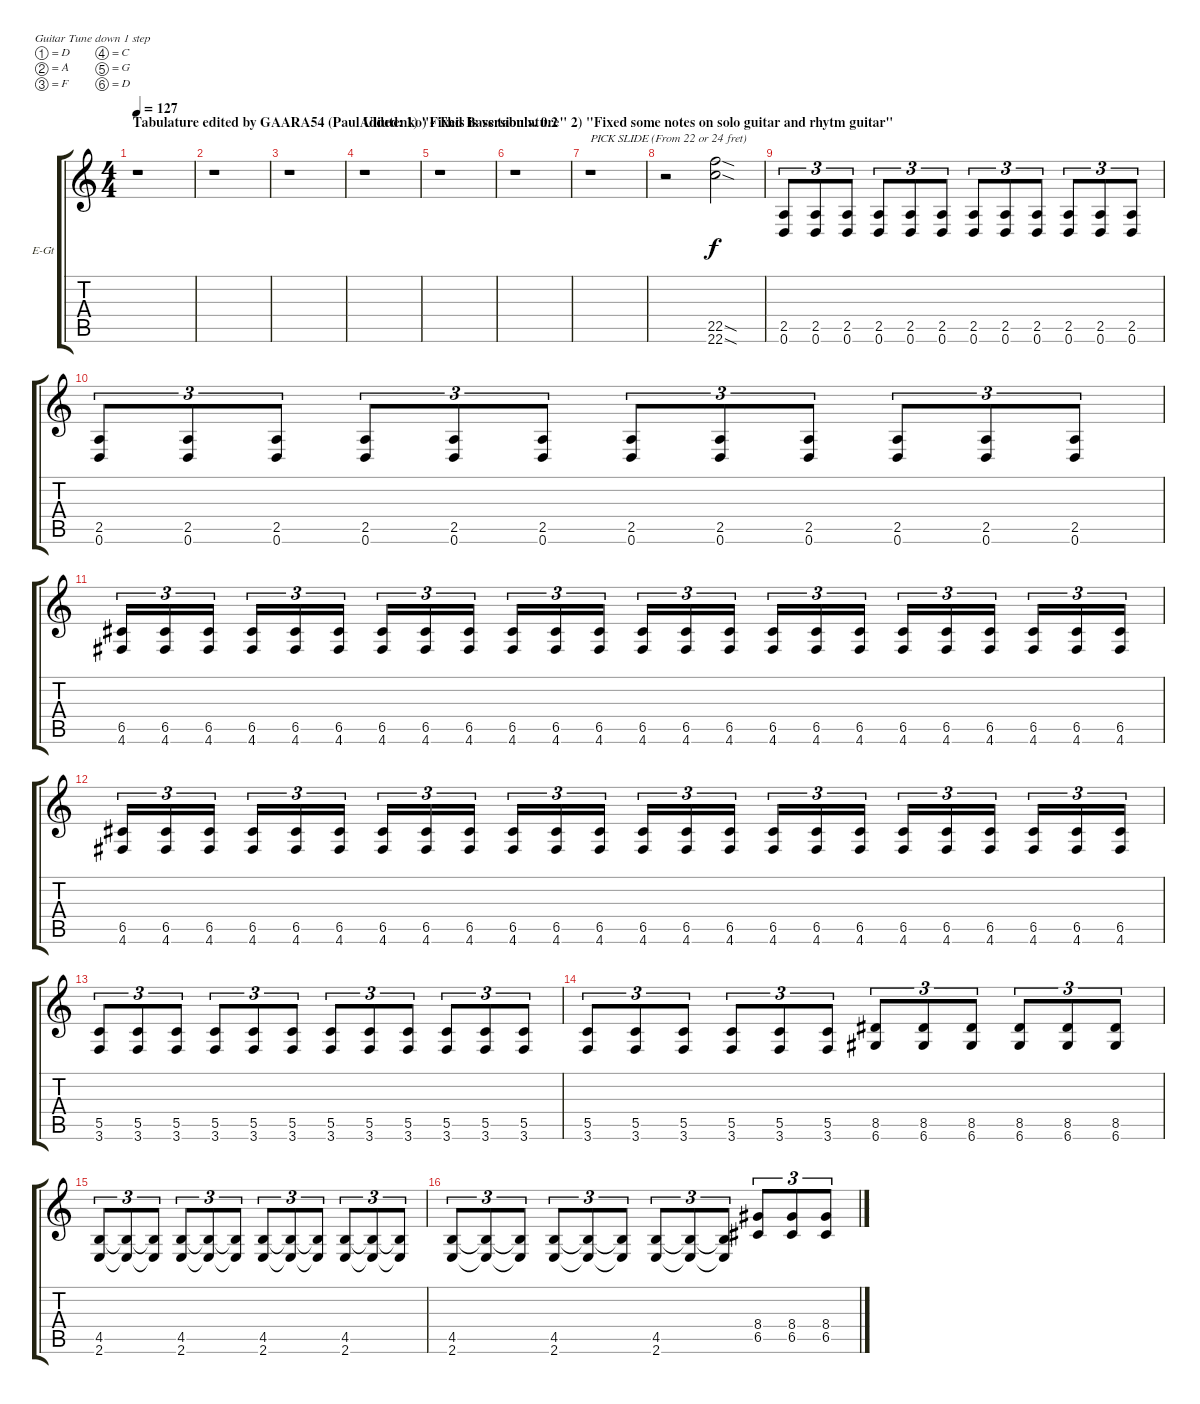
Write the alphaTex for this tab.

\bracketExtendMode groupsimilarinstruments
\firstSystemTrackNameOrientation horizontal
\otherSystemsTrackNameOrientation horizontal
\track ("Solo guitar" "E-Gt") {instrument distortionguitar}
\staff {score tabs}
\tuning (D4 A3 F3 C3 G2 D2)
\ts (4 4)
\section ("" "Tabulature edited by GAARA54 (Paul Uliutenko) - This is version v. 0.2")
\tempo 127
\clef g2
\ks c
r.1{dy f instrument distortionguitar} |
r.1 |
r.1 |
\section ("" "Added: 1) \"Fixed Bass tabulature\" 2) \"Fixed some notes on solo guitar and rhytm guitar\"")
r.1 |
r.1 |
r.1 |
r.1{txt "PICK SLIDE (From 22 or 24 fret)"} |
r.2 (22.5{sod} 22.6{sod}).2 |
(2.5 0.6).8{tu (3 2)} (2.5 0.6).8{tu (3 2)} (2.5 0.6).8{tu (3 2)} (2.5 0.6).8{tu (3 2)} (2.5 0.6).8{tu (3 2)} (2.5 0.6).8{tu (3 2)} (2.5 0.6).8{tu (3 2)} (2.5 0.6).8{tu (3 2)} (2.5 0.6).8{tu (3 2)} (2.5 0.6).8{tu (3 2)} (2.5 0.6).8{tu (3 2)} (2.5 0.6).8{tu (3 2)} |
(2.5 0.6).8{tu (3 2)} (2.5 0.6).8{tu (3 2)} (2.5 0.6).8{tu (3 2)} (2.5 0.6).8{tu (3 2)} (2.5 0.6).8{tu (3 2)} (2.5 0.6).8{tu (3 2)} (2.5 0.6).8{tu (3 2)} (2.5 0.6).8{tu (3 2)} (2.5 0.6).8{tu (3 2)} (2.5 0.6).8{tu (3 2)} (2.5 0.6).8{tu (3 2)} (2.5 0.6).8{tu (3 2)} |
(6.5 4.6).16{tu (3 2)} (6.5 4.6).16{tu (3 2)} (6.5 4.6).16{tu (3 2)} (6.5 4.6).16{tu (3 2)} (6.5 4.6).16{tu (3 2)} (6.5 4.6).16{tu (3 2)} (6.5 4.6).16{tu (3 2)} (6.5 4.6).16{tu (3 2)} (6.5 4.6).16{tu (3 2)} (6.5 4.6).16{tu (3 2)} (6.5 4.6).16{tu (3 2)} (6.5 4.6).16{tu (3 2)} (6.5 4.6).16{tu (3 2)} (6.5 4.6).16{tu (3 2)} (6.5 4.6).16{tu (3 2)} (6.5 4.6).16{tu (3 2)} (6.5 4.6).16{tu (3 2)} (6.5 4.6).16{tu (3 2)} (6.5 4.6).16{tu (3 2)} (6.5 4.6).16{tu (3 2)} (6.5 4.6).16{tu (3 2)} (6.5 4.6).16{tu (3 2)} (6.5 4.6).16{tu (3 2)} (6.5 4.6).16{tu (3 2)} |
(6.5 4.6).16{tu (3 2)} (6.5 4.6).16{tu (3 2)} (6.5 4.6).16{tu (3 2)} (6.5 4.6).16{tu (3 2)} (6.5 4.6).16{tu (3 2)} (6.5 4.6).16{tu (3 2)} (6.5 4.6).16{tu (3 2)} (6.5 4.6).16{tu (3 2)} (6.5 4.6).16{tu (3 2)} (6.5 4.6).16{tu (3 2)} (6.5 4.6).16{tu (3 2)} (6.5 4.6).16{tu (3 2)} (6.5 4.6).16{tu (3 2)} (6.5 4.6).16{tu (3 2)} (6.5 4.6).16{tu (3 2)} (6.5 4.6).16{tu (3 2)} (6.5 4.6).16{tu (3 2)} (6.5 4.6).16{tu (3 2)} (6.5 4.6).16{tu (3 2)} (6.5 4.6).16{tu (3 2)} (6.5 4.6).16{tu (3 2)} (6.5 4.6).16{tu (3 2)} (6.5 4.6).16{tu (3 2)} (6.5 4.6).16{tu (3 2)} |
(5.5 3.6).8{tu (3 2)} (5.5 3.6).8{tu (3 2)} (5.5 3.6).8{tu (3 2)} (5.5 3.6).8{tu (3 2)} (5.5 3.6).8{tu (3 2)} (5.5 3.6).8{tu (3 2)} (5.5 3.6).8{tu (3 2)} (5.5 3.6).8{tu (3 2)} (3.6 5.5).8{tu (3 2)} (5.5 3.6).8{tu (3 2)} (5.5 3.6).8{tu (3 2)} (5.5 3.6).8{tu (3 2)} |
(5.5 3.6).8{tu (3 2)} (5.5 3.6).8{tu (3 2)} (5.5 3.6).8{tu (3 2)} (5.5 3.6).8{tu (3 2)} (5.5 3.6).8{tu (3 2)} (5.5 3.6).8{tu (3 2)} (8.5 6.6).8{tu (3 2)} (8.5 6.6).8{tu (3 2)} (8.5 6.6).8{tu (3 2)} (8.5 6.6).8{tu (3 2)} (8.5 6.6).8{tu (3 2)} (8.5 6.6).8{tu (3 2)} |
(4.5 2.6).8{tu (3 2)} (4.5{t} 2.6{t}).8{tu (3 2)} (4.5{t} 2.6{t}).8{tu (3 2)} (4.5 2.6).8{tu (3 2)} (4.5{t} 2.6{t}).8{tu (3 2)} (4.5{t} 2.6{t}).8{tu (3 2)} (4.5 2.6).8{tu (3 2)} (4.5{t} 2.6{t}).8{tu (3 2)} (4.5{t} 2.6{t}).8{tu (3 2)} (4.5 2.6).8{tu (3 2)} (4.5{t} 2.6{t}).8{tu (3 2)} (4.5{t} 2.6{t}).8{tu (3 2)} |
(4.5 2.6).8{tu (3 2)} (4.5{t} 2.6{t}).8{tu (3 2)} (4.5{t} 2.6{t}).8{tu (3 2)} (4.5 2.6).8{tu (3 2)} (4.5{t} 2.6{t}).8{tu (3 2)} (4.5{t} 2.6{t}).8{tu (3 2)} (4.5 2.6).8{tu (3 2)} (4.5{t} 2.6{t}).8{tu (3 2)} (4.5{t} 2.6{t}).8{tu (3 2)} (8.4 6.5).8{tu (3 2)} (8.4 6.5).8{tu (3 2)} (8.4 6.5).8{tu (3 2)}
